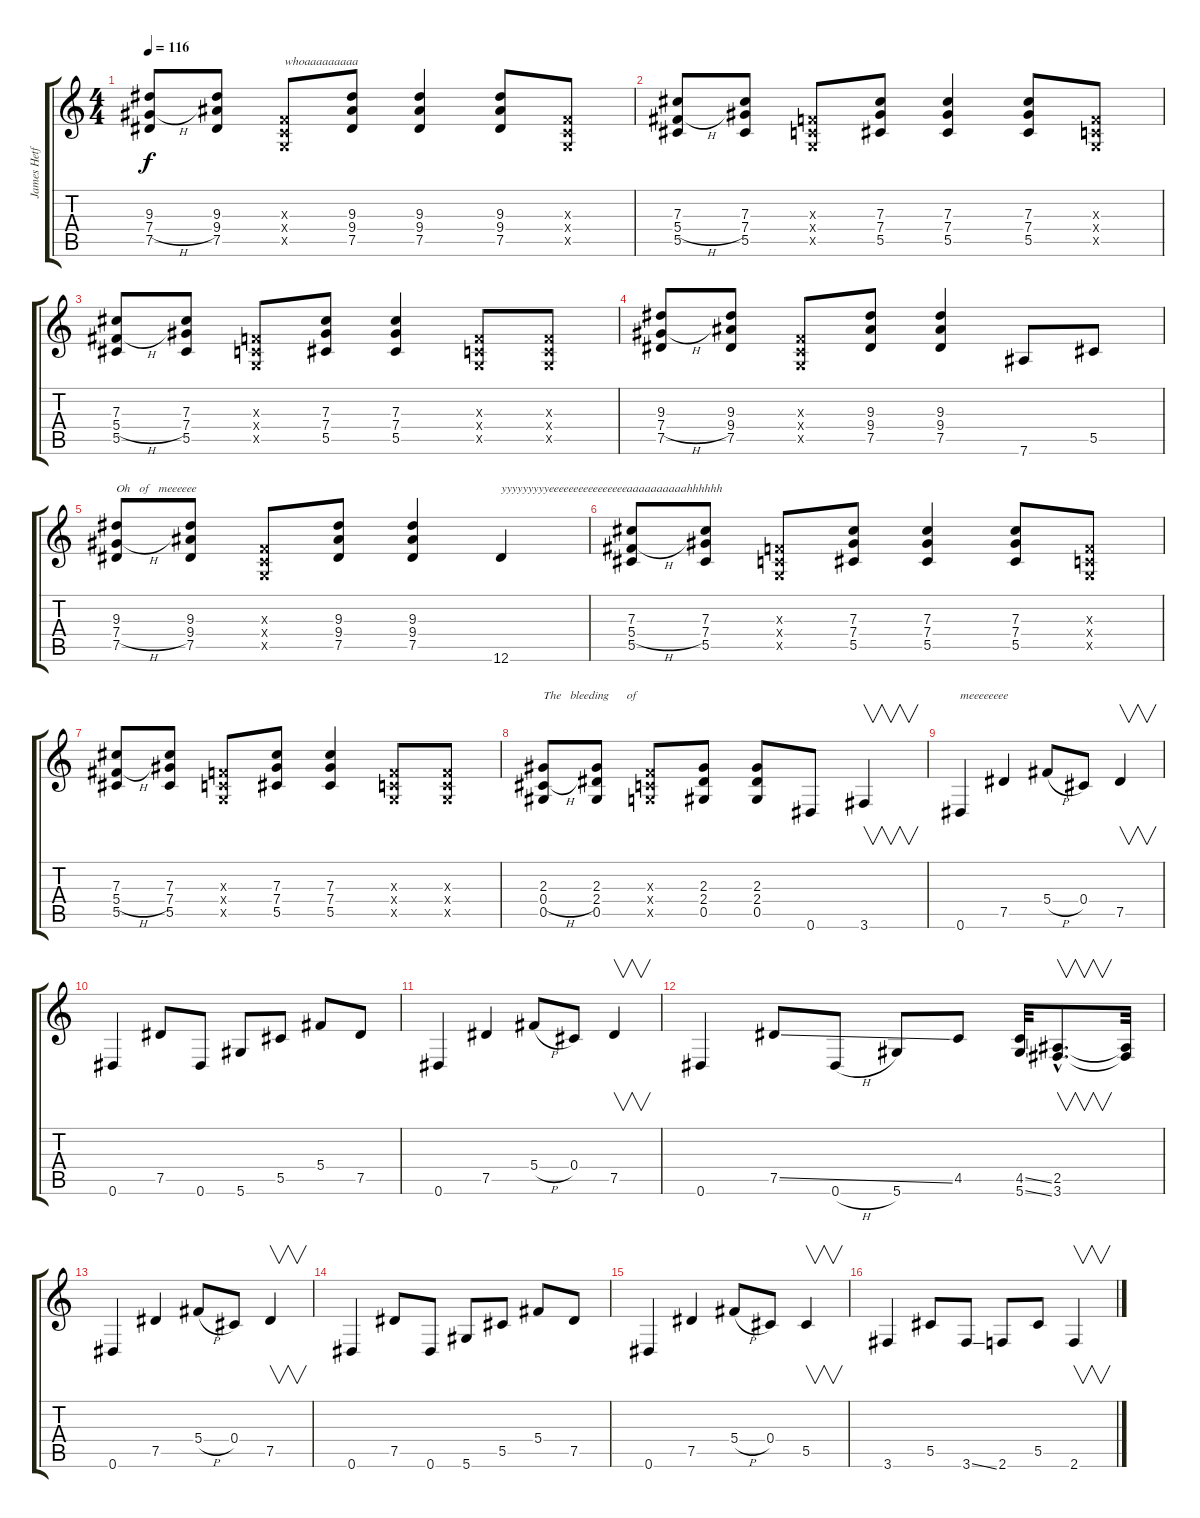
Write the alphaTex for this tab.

\track ("James Hetfield" "James Hetf") {instrument electricguitarclean}
\staff {score tabs}
\tuning (Eb4 Bb3 Gb3 Db3 Ab2 Eb2) {hide}
\ts (4 4)
\tempo 116
\clef g2
\ks c
(9.3 7.4{h} 7.5).8{dy f} (9.3 9.4 7.5).8 (-1.3{x} -1.4{x} -1.5{x}).8{txt "whoaaaaaaaaa"} (9.3 9.4 7.5).8 (9.3 9.4 7.5).4 (9.3 9.4 7.5).8 (-1.3{x} -1.4{x} -1.5{x}).8 |
(7.3 5.4{h} 5.5).8 (7.3 7.4 5.5).8 (-1.3{x} -1.4{x} -1.5{x}).8 (7.3 7.4 5.5).8 (7.3 7.4 5.5).4 (7.3 7.4 5.5).8 (-1.3{x} -1.4{x} -1.5{x}).8 |
(7.3 5.4{h} 5.5).8 (7.3 7.4 5.5).8 (-1.3{x} -1.4{x} -1.5{x}).8 (7.3 7.4 5.5).8 (7.3 7.4 5.5).4 (-1.3{x} -1.4{x} -1.5{x}).8 (-1.3{x} -1.4{x} -1.5{x}).8 |
(9.3 7.4{h} 7.5).8 (9.3 9.4 7.5).8 (-1.3{x} -1.4{x} -1.5{x}).8 (9.3 9.4 7.5).8 (9.3 9.4 7.5).4 7.6.8 5.5.8 |
(9.3 7.4{h} 7.5).8{txt "Oh   of   meeeeee"} (9.3 9.4 7.5).8 (-1.3{x} -1.4{x} -1.5{x}).8 (9.3 9.4 7.5).8 (9.3 9.4 7.5).4 12.6.4{txt "yyyyyyyyyeeeeeeeeeeeeeeeeaaaaaaaaaahhhhhh"} |
(7.3 5.4{h} 5.5).8 (7.3 7.4 5.5).8 (-1.3{x} -1.4{x} -1.5{x}).8 (7.3 7.4 5.5).8 (7.3 7.4 5.5).4 (7.3 7.4 5.5).8 (-1.3{x} -1.4{x} -1.5{x}).8 |
(7.3 5.4{h} 5.5).8 (7.3 7.4 5.5).8 (-1.3{x} -1.4{x} -1.5{x}).8 (7.3 7.4 5.5).8 (7.3 7.4 5.5).4 (-1.3{x} -1.4{x} -1.5{x}).8 (-1.3{x} -1.4{x} -1.5{x}).8 |
(2.3 0.4{h} 0.5).8{txt "The   bleeding      of   "} (2.3 2.4 0.5).8 (-1.3{x} -1.4{x} -1.5{x}).8 (2.3 2.4 0.5).8 (2.3 2.4 0.5).8 0.6.8 3.6.4{v} |
0.6.4{txt "meeeeeeee" instrument electricguitarclean} 7.5.4 5.4{h}.8 0.4.8 7.5.4{v} |
0.6.4 7.5.8 0.6.8 5.6.8 5.5.8 5.4.8 7.5.8 |
0.6.4 7.5.4 5.4{h}.8 0.4.8 7.5.4{v} |
0.6.4 7.5{ss}.8 0.6{h}.8 5.6.8 4.5.8 (4.5{ss} 5.6{ss}).32 (2.5{hac} 3.6{hac}).8{v d} (2.5{t} 3.6{t}).32 |
0.6.4 7.5.4 5.4{h}.8 0.4.8 7.5.4{v} |
0.6.4 7.5.8 0.6.8 5.6.8 5.5.8 5.4.8 7.5.8 |
0.6.4 7.5.4 5.4{h}.8 0.4.8 5.5.4{v} |
3.6.4 5.5.8 3.6{ss}.8 2.6.8 5.5.8 2.6.4{v}
